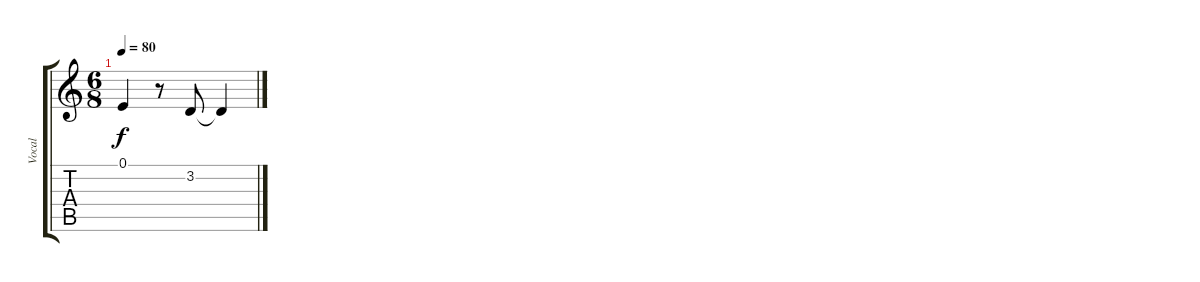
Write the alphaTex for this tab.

\track ("Vocal" "Vocal") {instrument acousticgrandpiano}
\staff {score tabs}
\tuning (E4 B3 G3 D3 A2 E2) {hide}
\ts (6 8)
\tempo 80
\clef g2
\ks c
0.1{t}.4{dy f} r.8 3.2.8 3.2{t}.4
